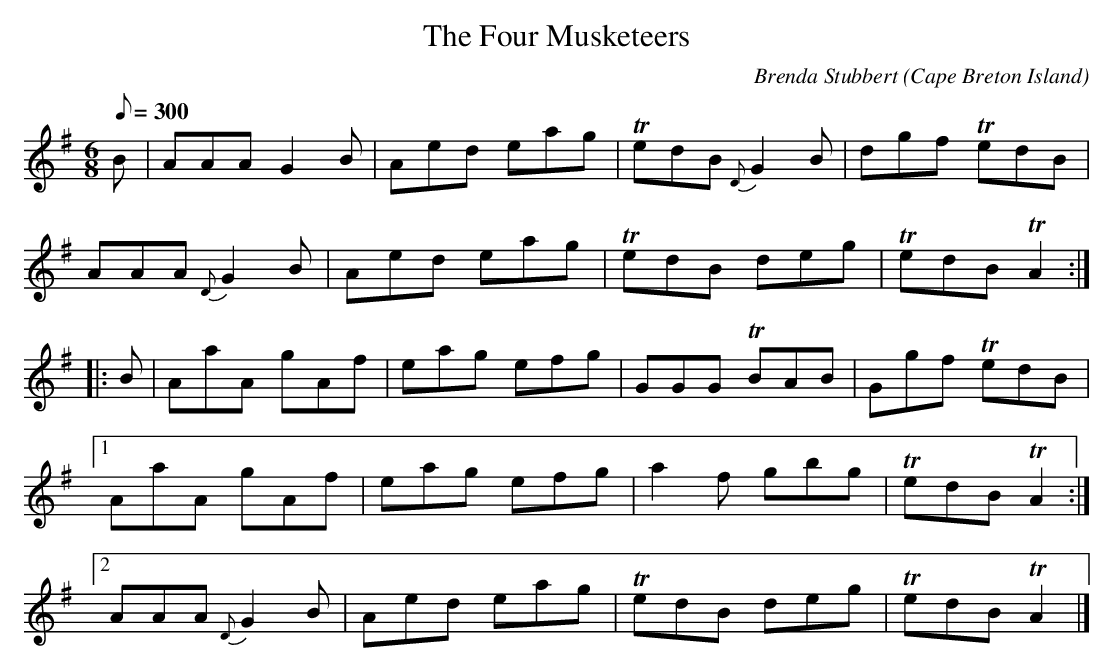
X:1
T:The Four Musketeers
C:Brenda Stubbert
O:Cape Breton Island
L:1/8
Q:300
M:6/8
K:Ador
B|AAA G2 B|Aed eag|TedB {D}G2 B|dgf TedB|
AAA {D}G2 B|Aed eag|TedB deg|TedB TA2:|
|:B|AaA gAf|eag efg|GGG TBAB|Ggf TedB|
[1AaA gAf|eag efg|a2 f gbg|TedB TA2:|
[2AAA {D}G2 B|Aed eag|TedB deg|TedB TA2|]
